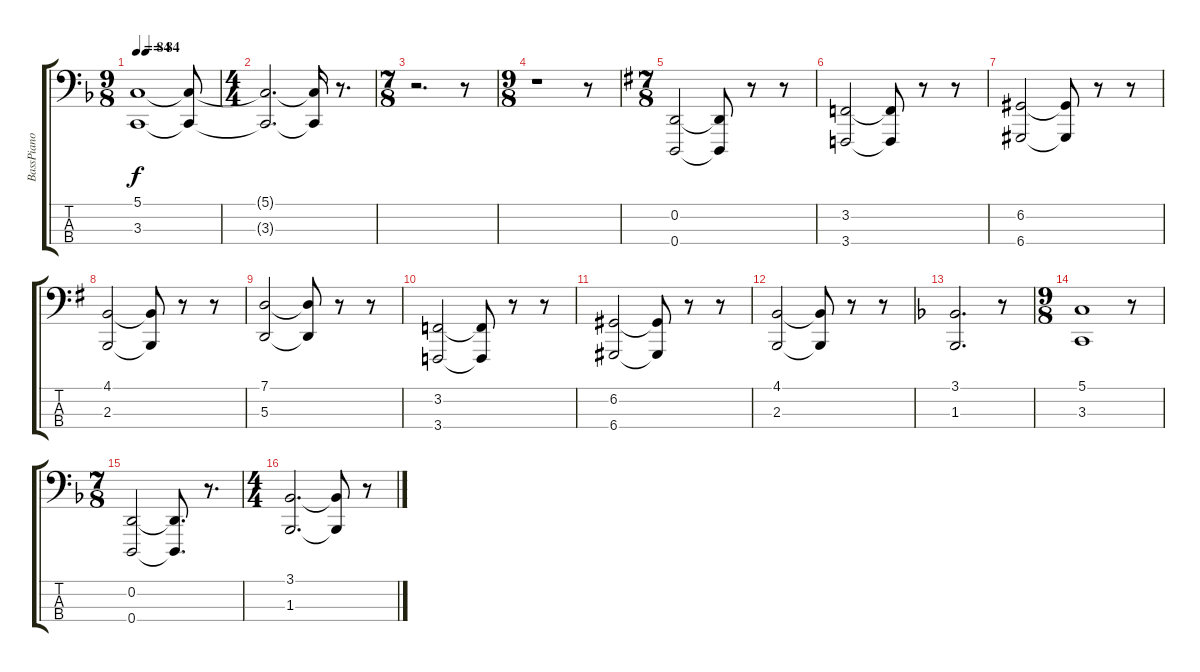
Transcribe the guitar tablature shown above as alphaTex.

\track ("BassPiano" "BassPiano") {instrument electricgrandpiano}
\staff {score tabs}
\tuning (G2 D2 A1 D1) {hide}
\ts (9 8)
\tempo 84
\tempo (84 0.1111111111111111)
\clef f4
\ks dminor
(5.1 3.3).1{dy f} (5.1{t} 3.3{t}).8 |
\ts (4 4)
(5.1{t} 3.3{t}).2{d} (5.1{t} 3.3{t}).16 r.8{d} |
\ts (7 8)
r.2{d} r.8 |
\ts (9 8)
r.1 r.8 |
\ts (7 8)
\ks eminor
(0.2 0.4).2 (0.2{t} 0.4{t}).8 r.8 r.8 |
(3.2 3.4).2 (3.2{t} 3.4{t}).8 r.8 r.8 |
(6.2 6.4).2 (6.2{t} 6.4{t}).8 r.8 r.8 |
(4.1 2.3).2 (4.1{t} 2.3{t}).8 r.8 r.8 |
(7.1 5.3).2 (7.1{t} 5.3{t}).8 r.8 r.8 |
(3.2 3.4).2 (3.2{t} 3.4{t}).8 r.8 r.8 |
(6.2 6.4).2 (6.2{t} 6.4{t}).8 r.8 r.8 |
(4.1 2.3).2 (4.1{t} 2.3{t}).8 r.8 r.8 |
\ks dminor
(3.1 1.3).2{d} r.8 |
\ts (9 8)
(5.1 3.3).1 r.8 |
\ts (7 8)
(0.2 0.4).2 (0.2{t} 0.4{t}).8{d} r.8{d} |
\ts (4 4)
(3.1 1.3).2{d} (3.1{t} 1.3{t}).8 r.8
